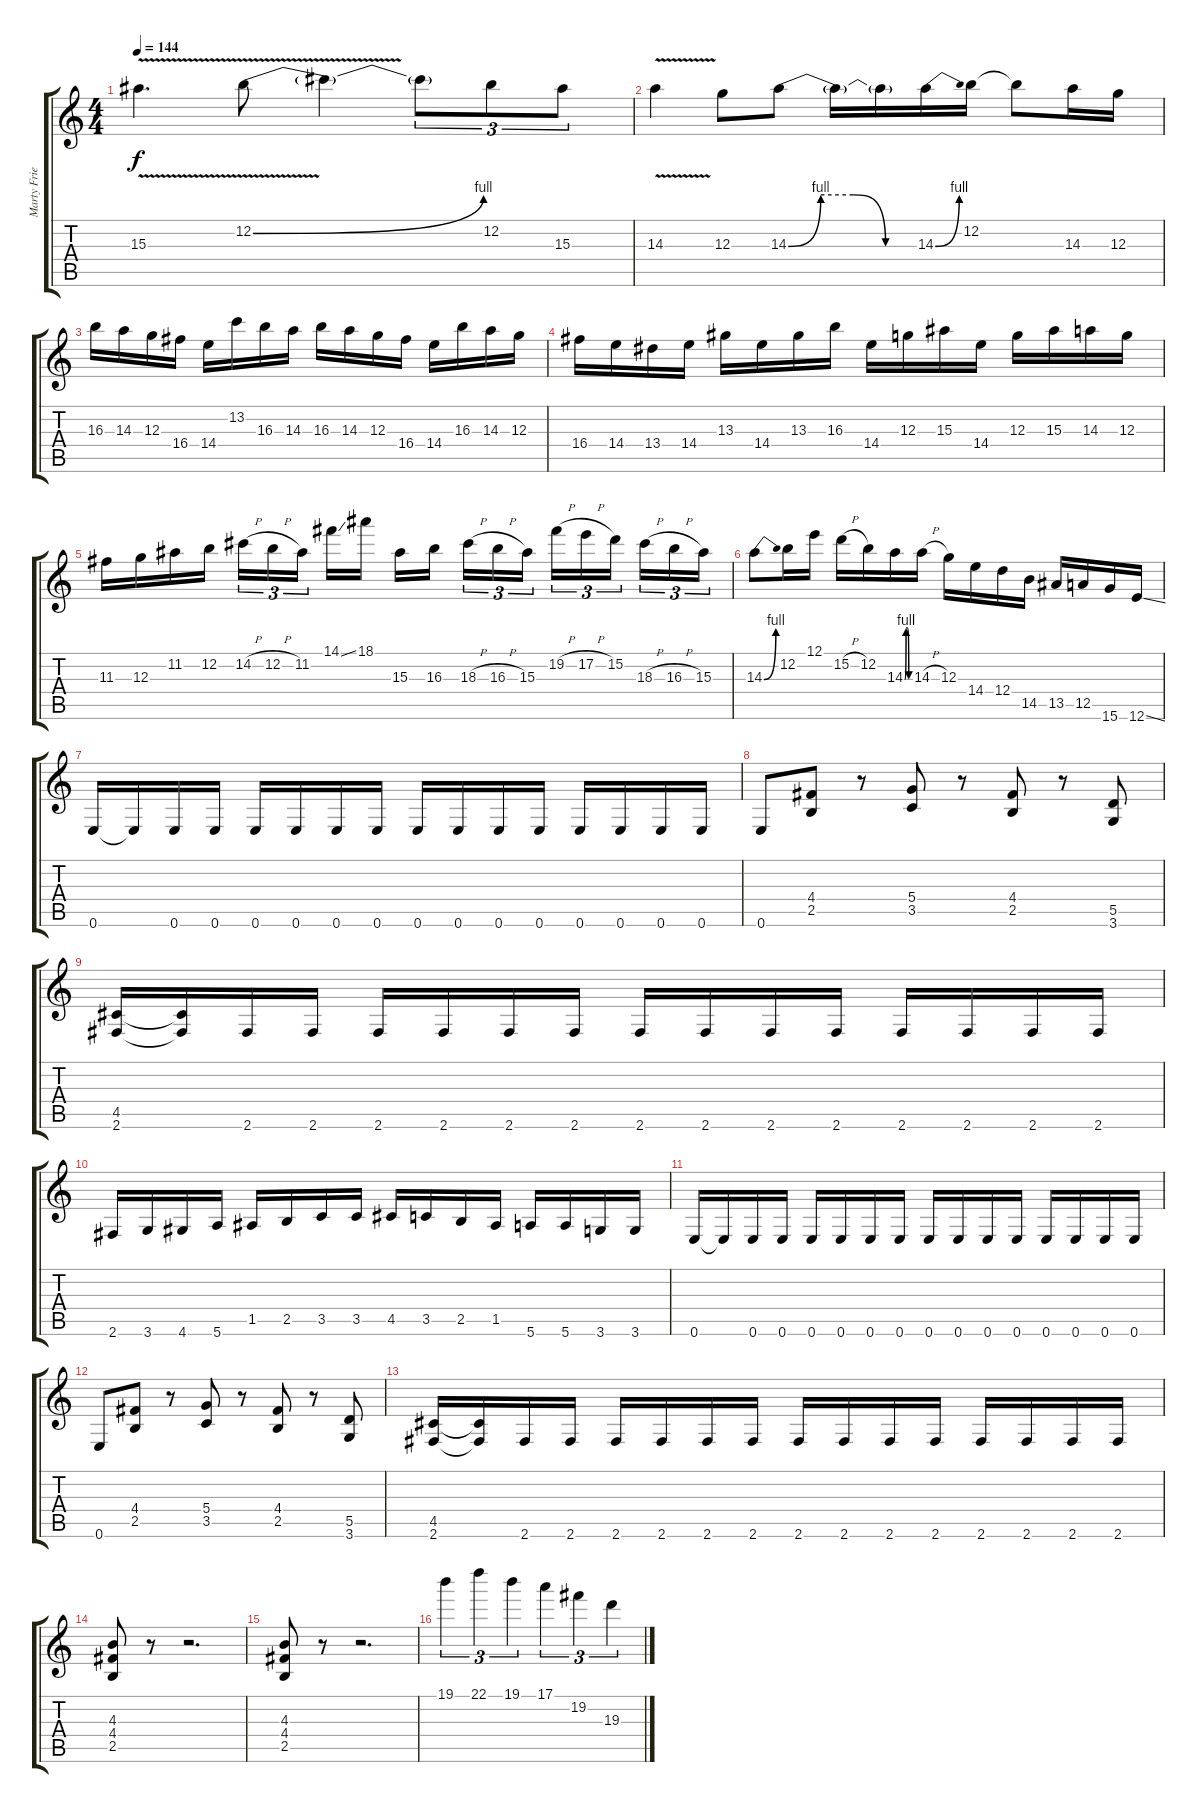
\track ("Marty Friedman" "Marty Frie") {instrument distortionguitar}
\staff {score tabs}
\tuning (E4 B3 G3 D3 A2 E2) {hide}
\ts (4 4)
\tempo 144
\clef g2
\ks c
15.3{v}.4{d dy f} 12.2{be (bend 0 0 60 4) v}.8 12.2{t}.4 12.2{t}.8{tu (3 2)} 12.2.8{tu (3 2)} 15.3.8{tu (3 2)} |
14.3{v}.4 12.3.8 14.3{be (custom 0 0 15 4 30 4 45 0 60 0)}.8 14.3{t}.16 14.3{t}.16 14.3{be (bend 0 0 60 4)}.16 12.2.16 12.2{t}.8 14.3.16 12.3.16 |
16.3.16 14.3.16 12.3.16 16.4.16 14.4.16 13.2.16 16.3.16 14.3.16 16.3.16 14.3.16 12.3.16 16.4.16 14.4.16 16.3.16 14.3.16 12.3.16 |
16.4.16 14.4.16 13.4.16 14.4.16 13.3.16 14.4.16 13.3.16 16.3.16 14.4.16 12.3.16 15.3.16 14.4.16 12.3.16 15.3.16 14.3.16 12.3.16 |
11.3.16 12.3.16 11.2.16 12.2.16 14.2{h}.16{tu (3 2)} 12.2{h}.16{tu (3 2)} 11.2.16{tu (3 2)} 14.1{ss}.16 18.1.16 15.3.16 16.3.16 18.3{h}.16{tu (3 2)} 16.3{h}.16{tu (3 2)} 15.3.16{tu (3 2)} 19.2{h}.16{tu (3 2)} 17.2{h}.16{tu (3 2)} 15.2.16{tu (3 2)} 18.3{h}.16{tu (3 2)} 16.3{h}.16{tu (3 2)} 15.3.16{tu (3 2)} |
14.3{be (bend 0 0 60 4)}.8 12.2.16 12.1.16 15.2{h}.16 12.2.16 14.3{be (custom 0 0 15 4 30 4 45 0 60 0)}.16 14.3{h}.16 12.3.16 14.4.16 12.4.16 14.5.16 13.5.16 12.5.16 15.6.16 12.6{ss}.16 |
0.6.16 0.6{t}.16 0.6.16 0.6.16 0.6.16 0.6.16 0.6.16 0.6.16 0.6.16 0.6.16 0.6.16 0.6.16 0.6.16 0.6.16 0.6.16 0.6.16 |
0.6.8 (4.4 2.5).8 r.8 (5.4 3.5).8 r.8 (4.4 2.5).8 r.8 (5.5 3.6).8 |
(4.5 2.6).16 (4.5{t} 2.6{t}).16 2.6.16 2.6.16 2.6.16 2.6.16 2.6.16 2.6.16 2.6.16 2.6.16 2.6.16 2.6.16 2.6.16 2.6.16 2.6.16 2.6.16 |
2.6.16 3.6.16 4.6.16 5.6.16 1.5.16 2.5.16 3.5.16 3.5.16 4.5.16 3.5.16 2.5.16 1.5.16 5.6.16 5.6.16 3.6.16 3.6.16 |
0.6.16 0.6{t}.16 0.6.16 0.6.16 0.6.16 0.6.16 0.6.16 0.6.16 0.6.16 0.6.16 0.6.16 0.6.16 0.6.16 0.6.16 0.6.16 0.6.16 |
0.6.8 (4.4 2.5).8 r.8 (5.4 3.5).8 r.8 (4.4 2.5).8 r.8 (5.5 3.6).8 |
(4.5 2.6).16 (4.5{t} 2.6{t}).16 2.6.16 2.6.16 2.6.16 2.6.16 2.6.16 2.6.16 2.6.16 2.6.16 2.6.16 2.6.16 2.6.16 2.6.16 2.6.16 2.6.16 |
(4.3 4.4 2.5).8 r.8 r.2{d} |
(4.3 4.4 2.5).8 r.8 r.2{d} |
19.1.4{tu (3 2)} 22.1.4{tu (3 2)} 19.1.4{tu (3 2)} 17.1.4{tu (3 2)} 19.2.4{tu (3 2)} 19.3.4{tu (3 2)}
